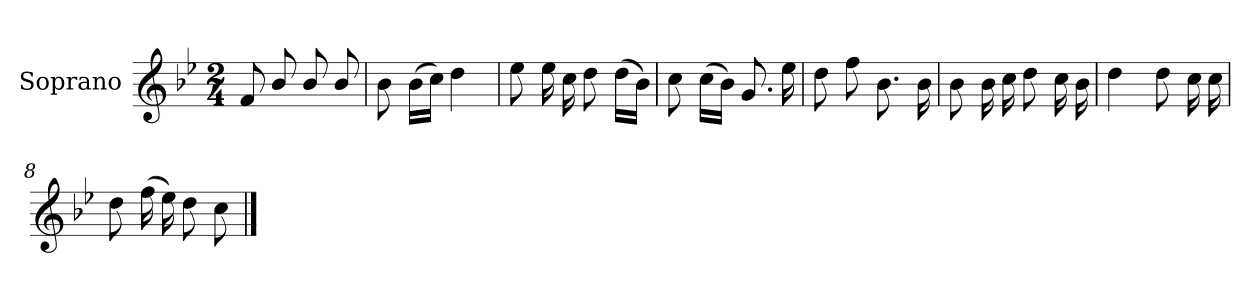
**kern
*part1
*staff1
*I"Soprano
*I'S.
*clefG2
*k[b-e-]
*M2/4
*MM80
=1
8f/
8b-/
8b-/
8b-/
=2
8b-\
(>16b-\LL
16cc\JJ)
4dd\
=3
8ee-\
16ee-\
16cc\
8dd\
(>16dd\LL
16b-\JJ)
=4
8cc\
(>16cc\LL
16b-\JJ)
8.g/
16ee-\
!!LO:LB:g=z
=5
8dd\
8ff\
8.b-\
16b-\
=6
8b-\
16b-\
16cc\
8dd\
16cc\
16b-\
=7
4dd\
8dd\
16cc\
16cc\
=8
8dd\
(>16ff\
16ee-\)
8dd\
8cc\
==
*-
